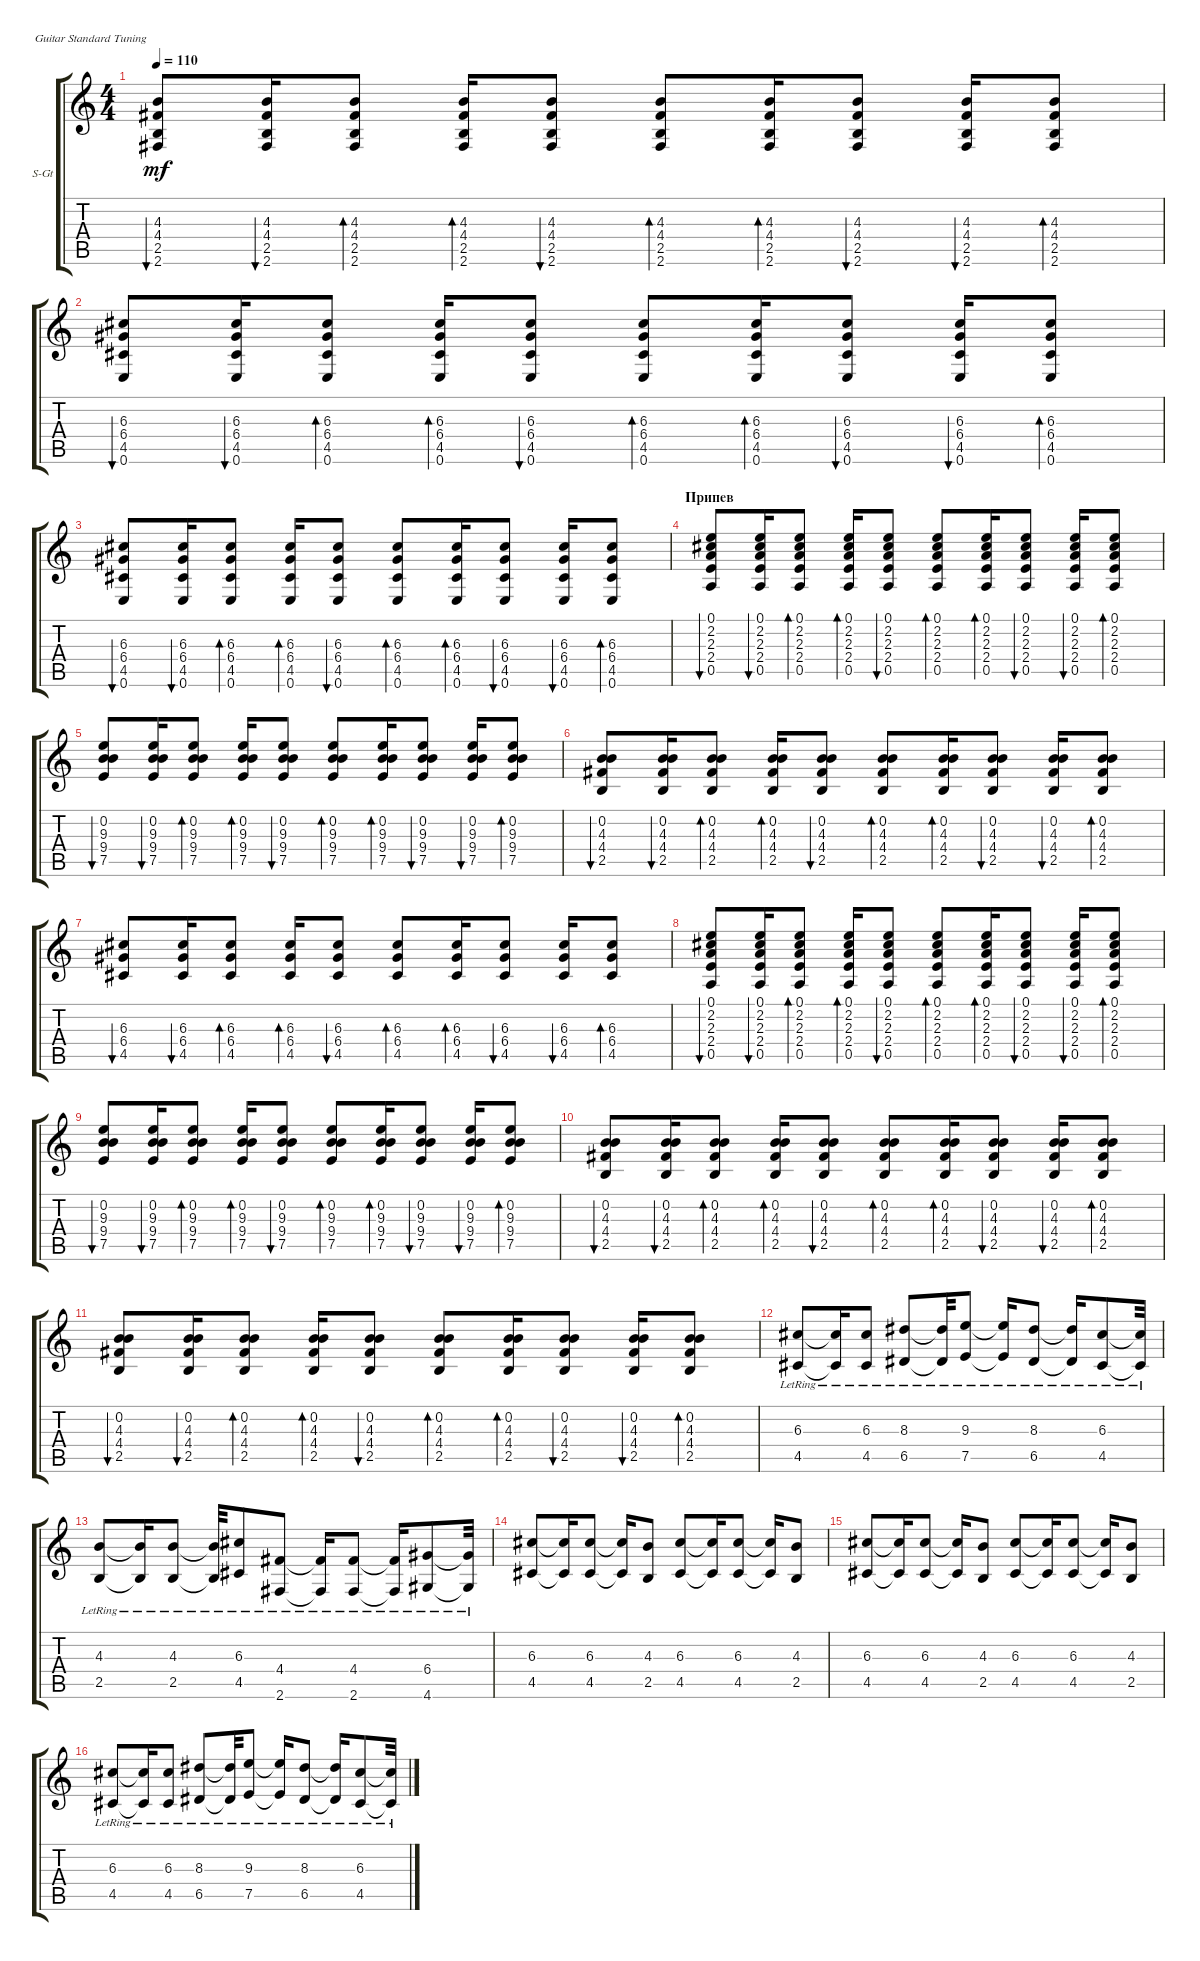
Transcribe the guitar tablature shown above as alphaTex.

\defaultSystemsLayout 4
\bracketExtendMode groupsimilarinstruments
\firstSystemTrackNameOrientation horizontal
\otherSystemsTrackNameOrientation horizontal
\track ("Steel Guitar" "S-Gt") {instrument acousticguitarsteel}
\staff {score tabs}
\tuning (E4 B3 G3 D3 A2 E2)
\ts (4 4)
\tempo 110
\clef g2
\ks c
(4.3 2.5 4.4 2.6).8{bu 35 dy mf} (4.3 2.5 4.4 2.6).16{bu 33} (4.3 2.5 4.4 2.6).8{bd 33} (4.3 2.5 4.4 2.6).16{bd 33} (4.3 2.5 4.4 2.6).8{bu 32} (4.3 2.5 4.4 2.6).8{bd 31} (4.3 2.5 4.4 2.6).16{bd 30} (4.3 2.5 4.4 2.6).8{bu 30} (4.3 2.5 4.4 2.6).16{bu 30} (4.3 2.5 4.4 2.6).8{bd 30} |
(6.3 4.5 6.4 0.6).8{bu 35} (6.3 4.5 6.4 0.6).16{bu 33} (6.3 4.5 6.4 0.6).8{bd 33} (6.3 4.5 6.4 0.6).16{bd 33} (6.3 4.5 6.4 0.6).8{bu 32} (6.3 4.5 6.4 0.6).8{bd 31} (6.3 4.5 6.4 0.6).16{bd 30} (6.3 4.5 6.4 0.6).8{bu 30} (6.3 4.5 6.4 0.6).16{bu 30} (6.3 4.5 6.4 0.6).8{bd 30} |
(6.3 4.5 6.4 0.6).8{bu 35} (6.3 4.5 6.4 0.6).16{bu 33} (6.3 4.5 6.4 0.6).8{bd 33} (6.3 4.5 6.4 0.6).16{bd 33} (6.3 4.5 6.4 0.6).8{bu 32} (6.3 4.5 6.4 0.6).8{bd 31} (6.3 4.5 6.4 0.6).16{bd 30} (6.3 4.5 6.4 0.6).8{bu 30} (6.3 4.5 6.4 0.6).16{bu 30} (6.3 4.5 6.4 0.6).8{bd 30} |
\section ("" "Припев")
(2.3 0.5 2.4 0.1 2.2).8{bu 35} (2.3 0.5 2.4 2.2 0.1).16{bu 33} (2.3 0.5 2.4 2.2 0.1).8{bd 33} (2.3 0.5 2.4 2.2 0.1).16{bd 33} (2.3 0.5 2.4 2.2 0.1).8{bu 32} (2.3 0.5 2.4 2.2 0.1).8{bd 31} (2.3 0.5 2.4 2.2 0.1).16{bd 30} (2.3 0.5 2.4 2.2 0.1).8{bu 30} (2.3 0.5 2.4 2.2 0.1).16{bu 30} (2.3 0.5 2.4 2.2 0.1).8{bd 30} |
(9.3 7.5 9.4 0.2).8{bu 35} (9.3 7.5 9.4 0.2).16{bu 33} (9.3 7.5 9.4 0.2).8{bd 33} (9.3 7.5 9.4 0.2).16{bd 33} (9.3 7.5 9.4 0.2).8{bu 32} (9.3 7.5 9.4 0.2).8{bd 31} (9.3 7.5 9.4 0.2).16{bd 30} (9.3 7.5 9.4 0.2).8{bu 30} (9.3 7.5 9.4 0.2).16{bu 30} (9.3 7.5 9.4 0.2).8{bd 30} |
(4.3 2.5 4.4 0.2).8{bu 35} (4.3 2.5 4.4 0.2).16{bu 33} (4.3 2.5 4.4 0.2).8{bd 33} (4.3 2.5 4.4 0.2).16{bd 33} (4.3 2.5 4.4 0.2).8{bu 32} (4.3 2.5 4.4 0.2).8{bd 31} (4.3 2.5 4.4 0.2).16{bd 30} (4.3 2.5 4.4 0.2).8{bu 30} (4.3 2.5 4.4 0.2).16{bu 30} (4.3 2.5 4.4 0.2).8{bd 30} |
(6.3 4.5 6.4).8{bu 35} (6.3 4.5 6.4).16{bu 33} (6.3 4.5 6.4).8{bd 33} (6.3 4.5 6.4).16{bd 33} (6.3 4.5 6.4).8{bu 32} (6.3 4.5 6.4).8{bd 31} (6.3 4.5 6.4).16{bd 30} (6.3 4.5 6.4).8{bu 30} (6.3 4.5 6.4).16{bu 30} (6.3 4.5 6.4).8{bd 30} |
(2.3 0.5 2.4 0.1 2.2).8{bu 35} (2.3 0.5 2.4 2.2 0.1).16{bu 33} (2.3 0.5 2.4 2.2 0.1).8{bd 33} (2.3 0.5 2.4 2.2 0.1).16{bd 33} (2.3 0.5 2.4 2.2 0.1).8{bu 32} (2.3 0.5 2.4 2.2 0.1).8{bd 31} (2.3 0.5 2.4 2.2 0.1).16{bd 30} (2.3 0.5 2.4 2.2 0.1).8{bu 30} (2.3 0.5 2.4 2.2 0.1).16{bu 30} (2.3 0.5 2.4 2.2 0.1).8{bd 30} |
(9.3 7.5 9.4 0.2).8{bu 35} (9.3 7.5 9.4 0.2).16{bu 33} (9.3 7.5 9.4 0.2).8{bd 33} (9.3 7.5 9.4 0.2).16{bd 33} (9.3 7.5 9.4 0.2).8{bu 32} (9.3 7.5 9.4 0.2).8{bd 31} (9.3 7.5 9.4 0.2).16{bd 30} (9.3 7.5 9.4 0.2).8{bu 30} (9.3 7.5 9.4 0.2).16{bu 30} (9.3 7.5 9.4 0.2).8{bd 30} |
(4.3 2.5 4.4 0.2).8{bu 35} (4.3 2.5 4.4 0.2).16{bu 33} (4.3 2.5 4.4 0.2).8{bd 33} (4.3 2.5 4.4 0.2).16{bd 33} (4.3 2.5 4.4 0.2).8{bu 32} (4.3 2.5 4.4 0.2).8{bd 31} (4.3 2.5 4.4 0.2).16{bd 30} (4.3 2.5 4.4 0.2).8{bu 30} (4.3 2.5 4.4 0.2).16{bu 30} (4.3 2.5 4.4 0.2).8{bd 30} |
(4.3 2.5 4.4 0.2).8{bu 35} (4.3 2.5 4.4 0.2).16{bu 33} (4.3 2.5 4.4 0.2).8{bd 33} (4.3 2.5 4.4 0.2).16{bd 33} (4.3 2.5 4.4 0.2).8{bu 32} (4.3 2.5 4.4 0.2).8{bd 31} (4.3 2.5 4.4 0.2).16{bd 30} (4.3 2.5 4.4 0.2).8{bu 30} (4.3 2.5 4.4 0.2).16{bu 30} (4.3 2.5 4.4 0.2).8{bd 30} |
(6.3{lr} 4.5{lr}).8 (6.3{lr t} 4.5{lr t}).16 (6.3{lr} 4.5{lr}).8 (6.5{lr} 8.3{lr}).8 (8.3{lr t} 6.5{lr t}).32 (7.5{lr} 9.3{lr}).8 (9.3{lr t} 7.5{lr t}).16 (6.5{lr} 8.3{lr}).8 (8.3{lr t} 6.5{lr t}).16 (6.3{lr} 4.5{lr}).8 (6.3{lr t} 4.5{lr t}).32 |
(4.3{lr} 2.5{lr}).8 (4.3{lr t} 2.5{lr t}).16 (4.3{lr} 2.5{lr}).8 (4.3{lr t} 2.5{lr t}).32 (6.3{lr} 4.5{lr}).8 (4.4{lr} 2.6{lr}).8 (4.4{lr t} 2.6{lr t}).16 (4.4{lr} 2.6{lr}).8 (4.4{lr t} 2.6{lr t}).16 (6.4{lr} 4.6{lr}).8 (6.4{lr t} 4.6{lr t}).32 |
(6.3 4.5).8 (6.3{t} 4.5{t}).16 (6.3 4.5).8 (6.3{t} 4.5{t}).16 (4.3 2.5).8 (6.3 4.5).8 (6.3{t} 4.5{t}).16 (6.3 4.5).8 (6.3{t} 4.5{t}).16 (4.3 2.5).8 |
(6.3 4.5).8 (6.3{t} 4.5{t}).16 (6.3 4.5).8 (6.3{t} 4.5{t}).16 (4.3 2.5).8 (6.3 4.5).8 (6.3{t} 4.5{t}).16 (6.3 4.5).8 (6.3{t} 4.5{t}).16 (4.3 2.5).8 |
(6.3{lr} 4.5{lr}).8 (6.3{lr t} 4.5{lr t}).16 (6.3{lr} 4.5{lr}).8 (6.5{lr} 8.3{lr}).8 (8.3{lr t} 6.5{lr t}).32 (7.5{lr} 9.3{lr}).8 (9.3{lr t} 7.5{lr t}).16 (6.5{lr} 8.3{lr}).8 (8.3{lr t} 6.5{lr t}).16 (6.3{lr} 4.5{lr}).8 (6.3{lr t} 4.5{lr t}).32
